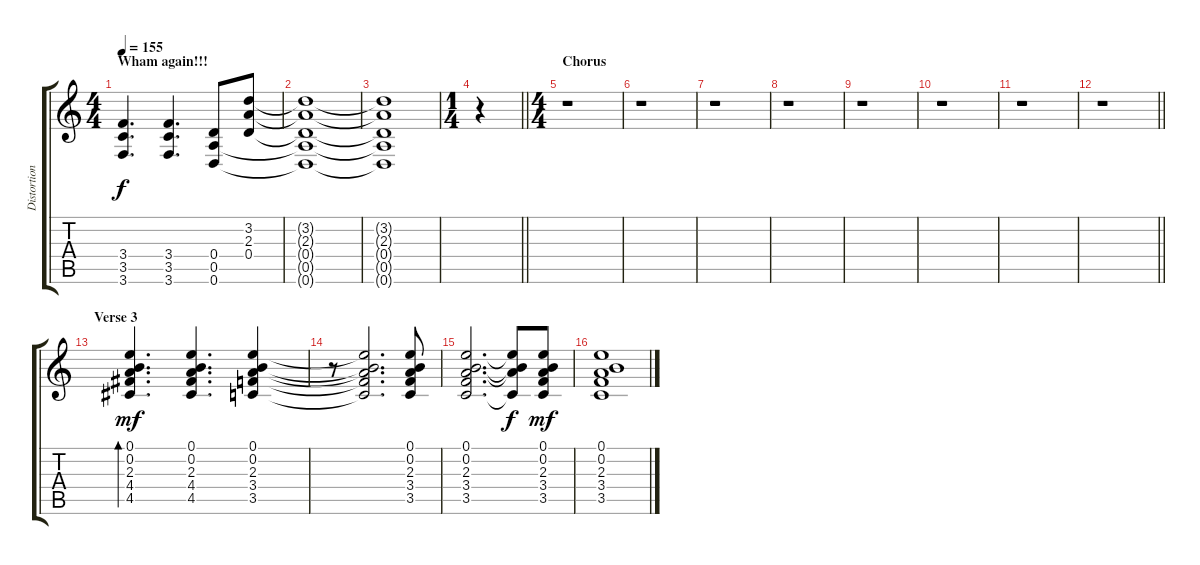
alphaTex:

\track ("Distortion Guitar 1" "Distortion") {instrument overdrivenguitar}
\staff {score tabs}
\tuning (E4 B3 G3 D3 A2 D2) {hide}
\ts (4 4)
\section ("" "Wham again!!!")
\tempo 155
\clef g2
\ks c
(3.4 3.5 3.6).4{d dy f} (3.4 3.5 3.6).4{d} (0.4 0.5 0.6).8 (3.2 2.3 0.4).8 |
(3.2{t} 2.3{t} 0.4{t} 0.5{t} 0.6{t}).1 |
(3.2{t} 2.3{t} 0.4{t} 0.5{t} 0.6{t}).1 |
\ts (1 4)
\barLineRight lightlight
r.4 |
\ts (4 4)
\section ("" "Chorus")
r.1 |
r.1 |
r.1 |
r.1 |
r.1 |
r.1 |
r.1 |
\barLineRight lightlight
r.1 |
\section ("" "Verse 3")
(0.1 0.2 2.3 4.4 4.5).4{d bd 30 dy mf volume 9 balance 3 instrument overdrivenguitar} (0.1 0.2 2.3 4.4 4.5).4{d} (0.1 0.2 2.3 3.4 3.5).4 |
r.8 (0.1{t} 0.2{t} 2.3{t} 3.4{t} 3.5{t}).2{d} (0.1 0.2 2.3 3.4 3.5).8 |
(0.1 0.2 2.3 3.4 3.5).2{d} (0.1{t} 0.2{t} 2.3{t} 3.5{t}).8{dy f} (0.1 0.2 2.3 3.4 3.5).8{dy mf} |
(0.1 0.2 2.3 3.4 3.5).1
